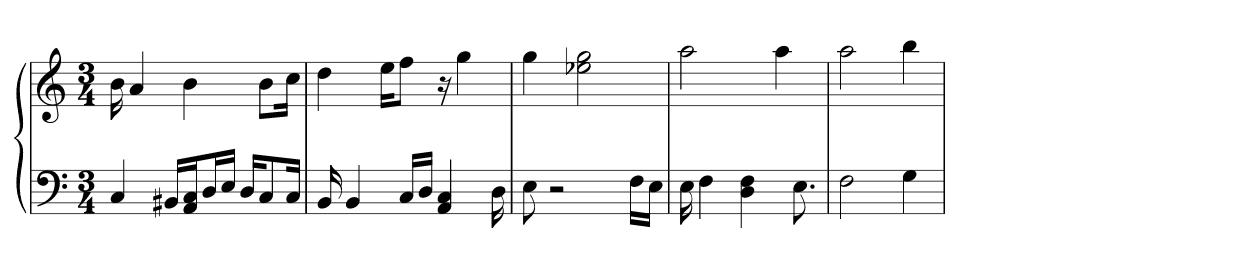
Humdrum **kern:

**kern	**kern
*part1	*part1
*staff2	*staff1
*clefF4	*clefG2
*k[]	*k[]
*M3/4	*M3/4
=1	=1
4C	16b
.	4a
16BB#X/LL	.
16AA/ 16C/J	4b
16D/L	.
16E/JJ	.
16D/KL	.
8C/	8b\L
16C/Jk	16cc\Jk
=2	=2
16BB	4dd
4BB	.
.	16ee\KL
16C/LL	8ff\J
16D/JJ	.
4AA 4C	16r
.	4gg
16D	.
=3	=3
8E	4gg
2r	.
.	2ee-X 2gg
16F\LL	.
16E\JJ	.
=4	=4
16E	2aa
4F	.
4D 4F	.
.	4aa
8.E	.
=5	=5
2F	2aa
4G	4bb
=	=
*-	*-
